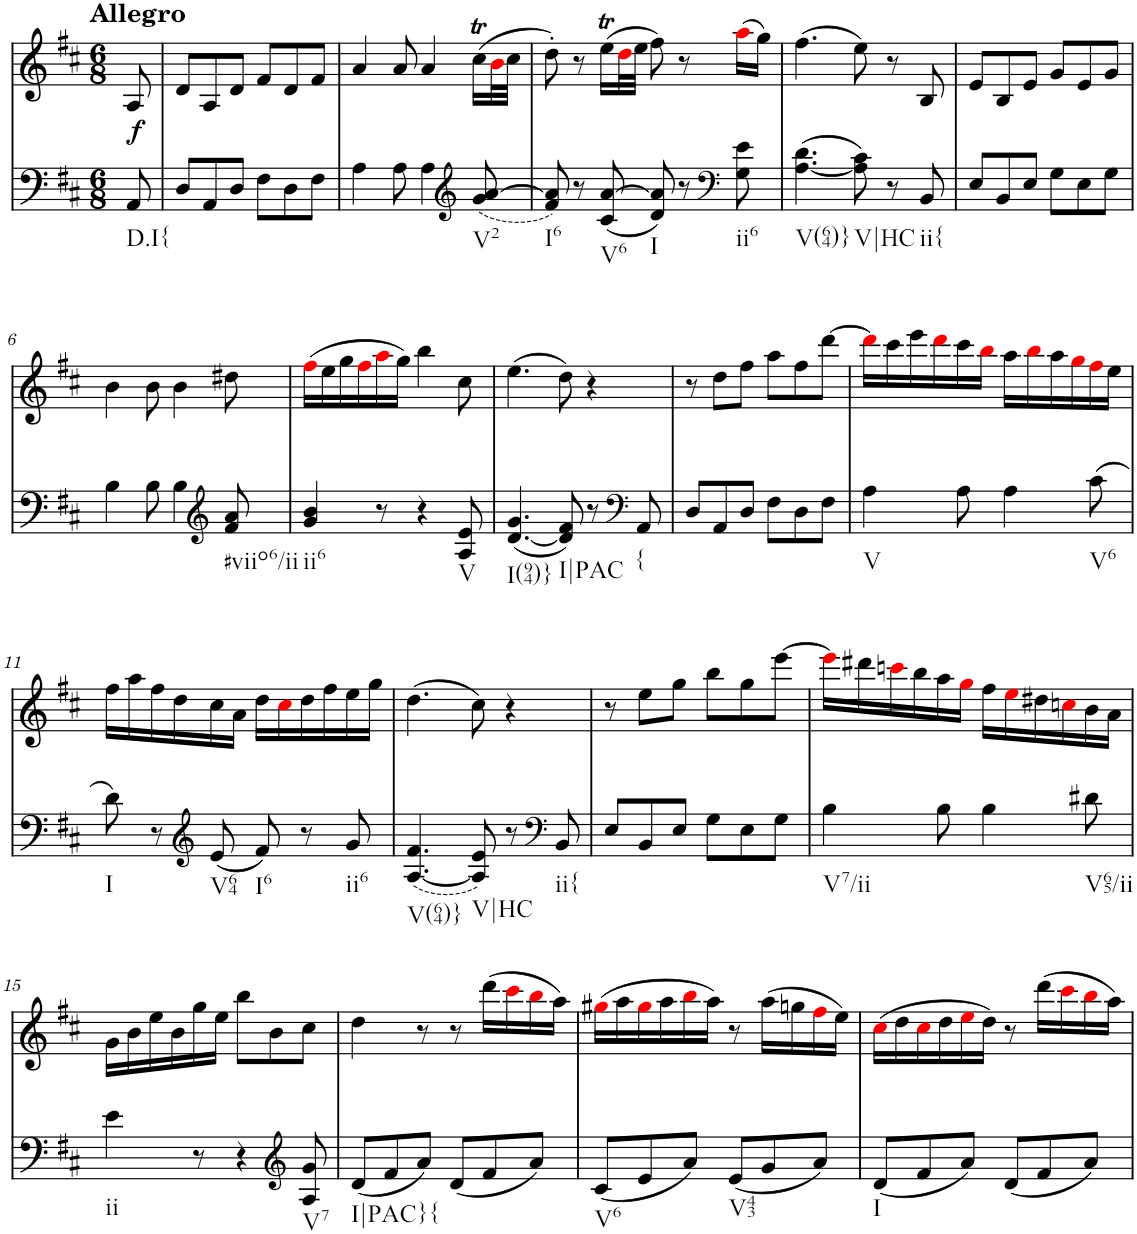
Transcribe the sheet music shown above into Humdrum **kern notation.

**kern	**kern	**dynam
*part2	*part1	*part1
*staff2	*staff1	*staff1
*I"Piano, unbenannt	*I"Piano, unbenannt	*
*I'Pno	*I'Pno	*
*clefF4	*clefG2	*
*k[f#c#]	*k[f#c#]	*
*M6/8	*M6/8	*
=	=	=
!	!LO:TX:a:B:t=Allegro	!
!LO:TX:b:t=D.I{	!	!
!	!	!LO:DY:b
8AA/	8A/	f
=1	=1	=1
8D/L	8d/L	.
8AA/	8A/	.
8D/J	8d/J	.
8F#\L	8f#/L	.
8D\	8d/	.
8F#\J	8f#/J	.
=2	=2	=2
4A\	4a/	.
8A\	8a/	.
4A\	4a/	.
*clefG2	*	*
!LO:TX:b:t=V2	!	!
(<8g/ [8a/	(16cc#t\LL	.
.	32bi\L	.
.	32cc#\JJJ	.
=3	=3	=3
!LO:TX:b:t=I6	!	!
8f#/ 8a/])	8dd'\)	.
8r	8r	.
!LO:TX:b:t=V6	!	!
(<8c#/ [8a/	(16eeT\LL	.
.	32ddi\L	.
.	32ee\JJJ	.
!LO:TX:b:t=I	!	!
8d/ 8a/])	8ff#\)	.
8r	8r	.
*clefF4	*	*
!LO:TX:b:t=ii6	!	!
8G\ 8e\	(16aai\LL	.
.	16gg\JJ)	.
=4	=4	=4
!LO:TX:b:t=V(64)}	!	!
(>[4.A\ 4.d\	(4.ff#\	.
!LO:TX:b:t=V|HC	!	!
8A\] 8c#\)	8ee\)	.
8r	8r	.
!LO:TX:b:t=ii{	!	!
8BB/	8B/	.
=5	=5	=5
8E/L	8e/L	.
8BB/	8B/	.
8E/J	8e/J	.
8G\L	8g/L	.
8E\	8e/	.
8G\J	8g/J	.
!!LO:LB:g=z
=6	=6	=6
4B\	4b\	.
8B\	8b\	.
4B\	4b\	.
*clefG2	*	*
!LO:TX:b:t=#viio6/ii	!	!
8f#/ 8a/	8dd#X\	.
=7	=7	=7
!LO:TX:b:t=ii6	!	!
4g/ 4b/	(16ff#i\LL	.
.	16ee\	.
.	16gg\	.
.	16ff#i\	.
8r	16aai\	.
.	16gg\JJ)	.
4r	4bb\	.
!LO:TX:b:t=V	!	!
8A/ 8e/	8cc#\	.
=8	=8	=8
!LO:TX:b:t=I(94)}	!	!
([4.d/ 4.g/	(4.ee\	.
!LO:TX:b:t=I|PAC	!	!
8d/] 8f#/)	8dd\)	.
8r	4r	.
*clefF4	*	*
!LO:TX:b:t={	!	!
8AA/	.	.
=9	=9	=9
8D/L	8r	.
8AA/	8dd\L	.
8D/J	8ff#\J	.
8F#\L	8aa\L	.
8D\	8ff#\	.
8F#\J	[8ddd\J	.
=10	=10	=10
!LO:TX:b:t=V	!	!
4A\	16dddi\LL]	.
.	16ccc#\	.
.	16eee\	.
.	16dddi\	.
8A\	16ccc#\	.
.	16bbi\JJ	.
4A\	16aa\LL	.
.	16bbi\	.
.	16aa\	.
.	16ggi\	.
!LO:TX:b:t=V6	!	!
(8c#\	16ff#i\	.
.	16ee\JJ	.
!!LO:LB:g=z
=11	=11	=11
!LO:TX:b:t=I	!	!
8d\)	16ff#\LL	.
.	16aa\	.
8r	16ff#\	.
.	16dd\	.
*clefG2	*	*
!LO:TX:b:t=V64	!	!
(8e/	16cc#\	.
.	16a\JJ	.
!LO:TX:b:t=I6	!	!
8f#/)	16dd\LL	.
.	16cc#i\	.
8r	16dd\	.
.	16ff#\	.
!LO:TX:b:t=ii6	!	!
8g/	16ee\	.
.	16gg\JJ	.
=12	=12	=12
!LO:TX:b:t=V(64)}	!	!
([4.A/ 4.f#/	(4.dd\	.
!LO:TX:b:t=V|HC	!	!
8A/] 8e/)	8cc#\)	.
8r	4r	.
*clefF4	*	*
!LO:TX:b:t=ii{	!	!
8BB/	.	.
=13	=13	=13
8E/L	8r	.
8BB/	8ee\L	.
8E/J	8gg\J	.
8G\L	8bb\L	.
8E\	8gg\	.
8G\J	[8eee\J	.
=14	=14	=14
!LO:TX:b:t=V7/ii	!	!
4B\	16eeei\LL]	.
.	16ddd#X\	.
.	16cccni\	.
.	16bb\	.
8B\	16aa\	.
.	16ggi\JJ	.
4B\	16ff#\LL	.
.	16eei\	.
.	16dd#X\	.
.	16ccni\	.
!LO:TX:b:t=V65/ii	!	!
8d#X\	16b\	.
.	16a\JJ	.
!!LO:LB:g=z
=15	=15	=15
!LO:TX:b:t=ii	!	!
4e\	16g\LL	.
.	16b\	.
.	16ee\	.
.	16b\	.
8r	16gg\	.
.	16ee\JJ	.
4r	8bb\L	.
.	8b\	.
*clefG2	*	*
!LO:TX:b:t=V7	!	!
8A/ 8g/	8cc#\J	.
=16	=16	=16
!LO:TX:b:t=I|PAC}{	!	!
(8d/L	4dd\	.
8f#/	.	.
8a/J)	8r	.
(8d/L	8r	.
8f#/	(16ddd\LL	.
.	16ccc#i\	.
8a/J)	16bbi\	.
.	16aa\JJ)	.
=17	=17	=17
!LO:TX:b:t=V6	!	!
(8c#/L	(16gg#Xi\LL	.
.	16aa\	.
8e/	16gg#i\	.
.	16aa\	.
8a/J)	16bbi\	.
.	16aa\JJ)	.
!LO:TX:b:t=V43	!	!
(8e/L	8r	.
8g/	(16aa\LL	.
.	16ggn\	.
8a/J)	16ff#i\	.
.	16ee\JJ)	.
=18	=18	=18
!LO:TX:b:t=I	!	!
(8d/L	(16cc#i\LL	.
.	16dd\	.
8f#/	16cc#i\	.
.	16dd\	.
8a/J)	16eei\	.
.	16dd\JJ)	.
(8d/L	8r	.
8f#/	(16ddd\LL	.
.	16ccc#i\	.
8a/J)	16bbi\	.
.	16aa\JJ)	.
=	=	=
*-	*-	*-
